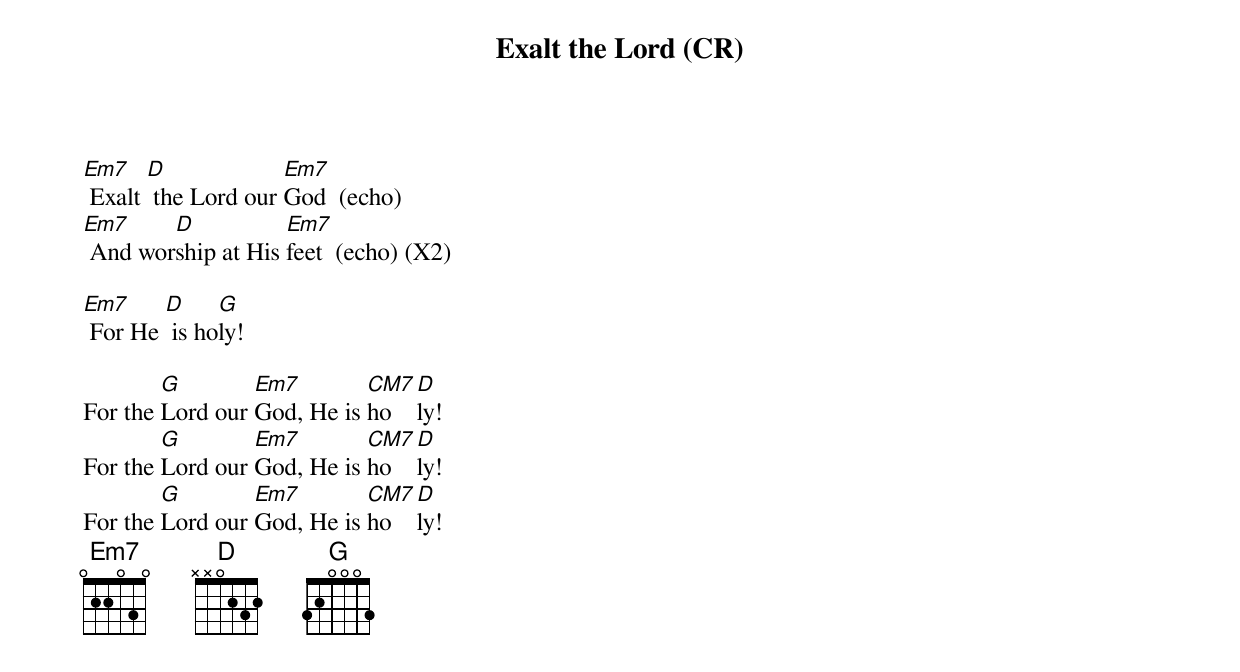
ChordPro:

{title: Exalt the Lord (CR)}
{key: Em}
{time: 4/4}
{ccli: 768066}
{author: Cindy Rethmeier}
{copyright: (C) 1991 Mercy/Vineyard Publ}

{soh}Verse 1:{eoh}
[Em7] Exalt [D] the Lord our [Em7]God  (echo)
[Em7] And wor[D]ship at His [Em7]feet  (echo) (X2)

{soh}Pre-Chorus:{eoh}
[Em7] For He [D] is ho[G]ly!

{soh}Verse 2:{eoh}
For the [G]Lord our [Em7]God, He is [CM7]ho[D]ly!
For the [G]Lord our [Em7]God, He is [CM7]ho[D]ly!
For the [G]Lord our [Em7]God, He is [CM7]ho[D]ly!
